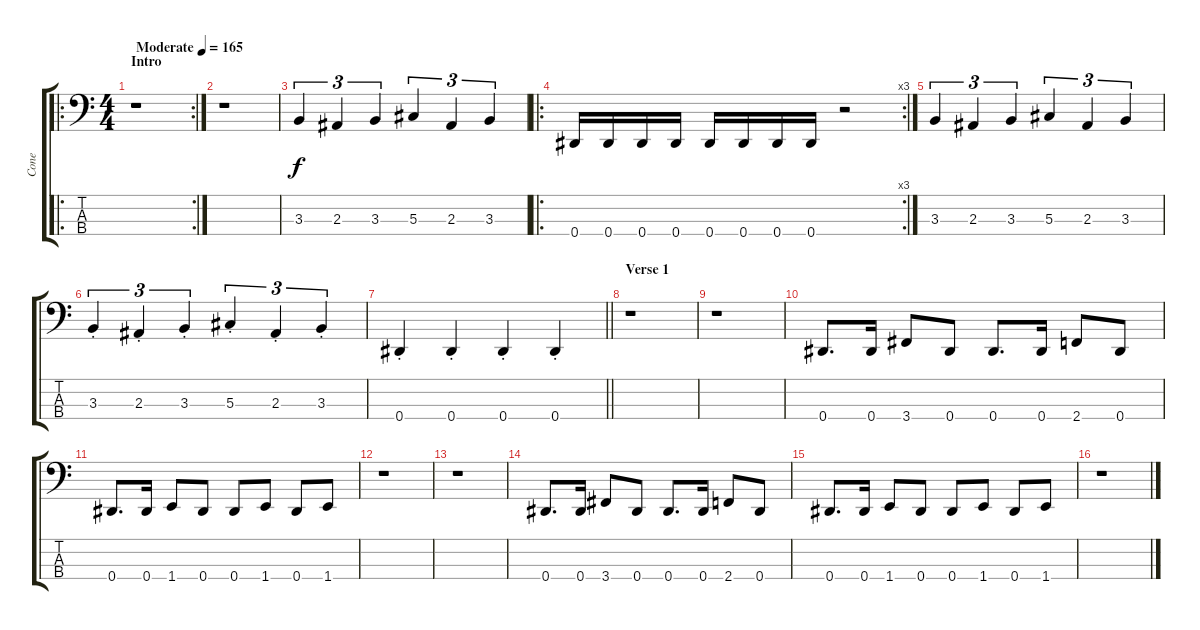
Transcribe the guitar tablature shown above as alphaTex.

\track ("Cone" "Cone") {instrument electricbasspick}
\staff {score tabs}
\tuning (Gb2 Db2 Ab1 Eb1) {hide}
\ro
\rc 2
\ts (4 4)
\section ("" "Intro")
\tempo (165 "Moderate")
\clef f4
\ks c
r.1{dy f instrument electricbasspick} |
r.1 |
3.3.4{tu (3 2)} 2.3.4{tu (3 2)} 3.3.4{tu (3 2)} 5.3.4{tu (3 2)} 2.3.4{tu (3 2)} 3.3.4{tu (3 2)} |
\ro
\rc 3
0.4.16 0.4.16 0.4.16 0.4.16 0.4.16 0.4.16 0.4.16 0.4.16 r.2 |
3.3.4{tu (3 2)} 2.3.4{tu (3 2)} 3.3.4{tu (3 2)} 5.3.4{tu (3 2)} 2.3.4{tu (3 2)} 3.3.4{tu (3 2)} |
3.3{st}.4{tu (3 2)} 2.3{st}.4{tu (3 2)} 3.3{st}.4{tu (3 2)} 5.3{st}.4{tu (3 2)} 2.3{st}.4{tu (3 2)} 3.3{st}.4{tu (3 2)} |
\barLineRight lightlight
0.4{st}.4 0.4{st}.4 0.4{st}.4 0.4{st}.4 |
\section ("" "Verse 1")
r.1 |
r.1 |
0.4.8{d} 0.4.16 3.4.8 0.4.8 0.4.8{d} 0.4.16 2.4.8 0.4.8 |
0.4.8{d} 0.4.16 1.4.8 0.4.8 0.4.8 1.4.8 0.4.8 1.4.8 |
r.1 |
r.1 |
0.4.8{d} 0.4.16 3.4.8 0.4.8 0.4.8{d} 0.4.16 2.4.8 0.4.8 |
0.4.8{d} 0.4.16 1.4.8 0.4.8 0.4.8 1.4.8 0.4.8 1.4.8 |
r.1
